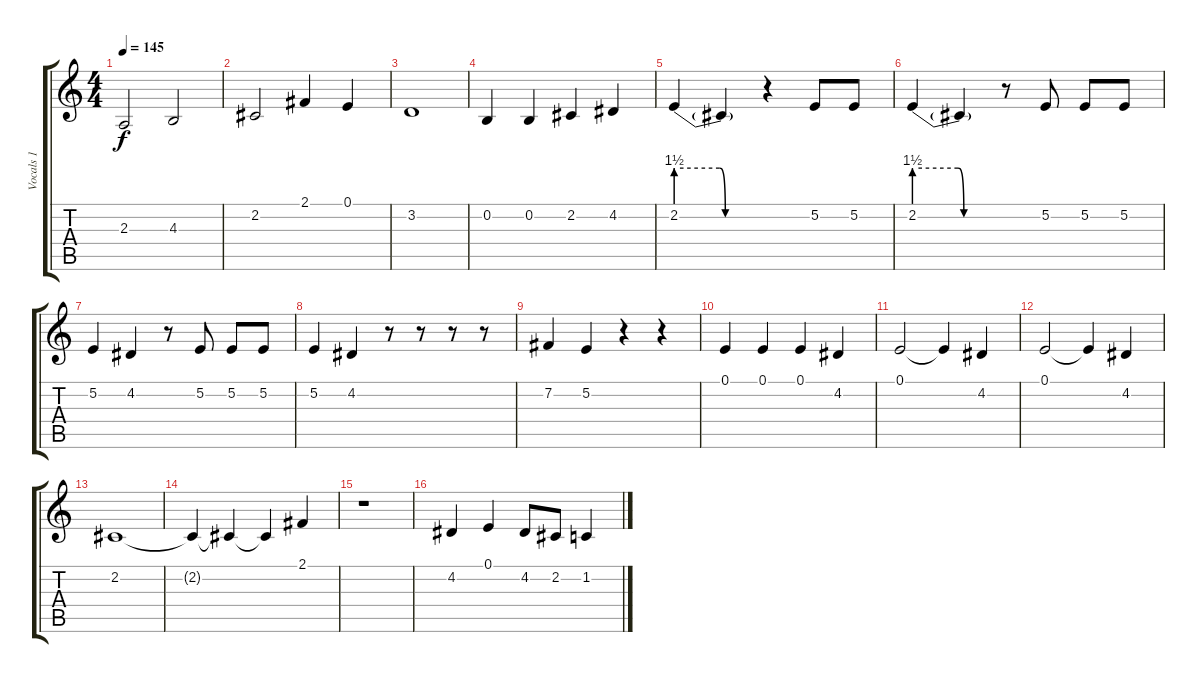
\track ("Vocals 1" "Vocals 1") {instrument lead1square}
\staff {score tabs}
\tuning (E4 B3 G3 D3 A2 E2) {hide}
\ts (4 4)
\tempo 145
\clef g2
\ks c
2.3.2{dy f} 4.3.2 |
2.2.2 2.1.4 0.1.4 |
3.2.1 |
0.2.4 0.2.4 2.2.4 4.2.4 |
2.2{be (custom 0 6 30 6 34 0 40 0 60 0)}.4 2.2{t}.4 r.4 5.2.8 5.2.8 |
2.2{be (custom 0 6 30 6 34 0 40 0 60 0)}.4 2.2{t}.4 r.8 5.2.8 5.2.8 5.2.8 |
5.2.4 4.2.4 r.8 5.2.8 5.2.8 5.2.8 |
5.2.4 4.2.4 r.8 r.8 r.8 r.8 |
7.2.4 5.2.4 r.4 r.4 |
0.1.4 0.1.4 0.1.4 4.2.4 |
0.1.2 0.1{t}.4 4.2.4 |
0.1.2 0.1{t}.4 4.2.4 |
2.2.1 |
2.2{t}.4 2.2{t}.4 2.2{t}.4 2.1.4 |
r.1 |
4.2.4 0.1.4 4.2.8 2.2.8 1.2.4
